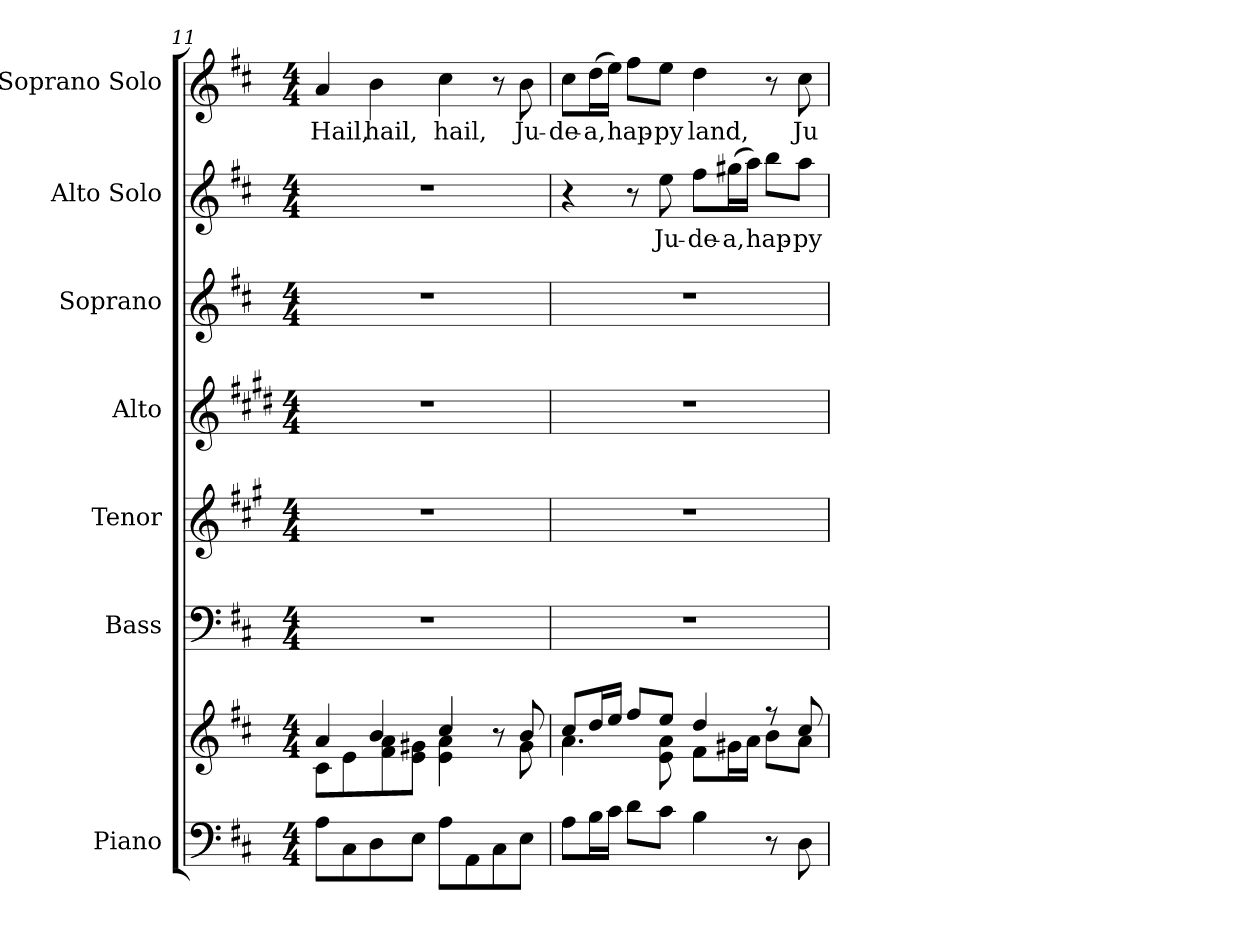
**kern	**kern	**kern	**kern	**kern	**kern	**kern	**text	**kern	**text
*part7	*part7	*part6	*part5	*part4	*part3	*part2	*part2	*part1	*part1
*staff8	*staff7	*staff6	*staff5	*staff4	*staff3	*staff2	*staff2	*staff1	*staff1
*I"Piano	*	*I"Bass	*I"Tenor	*I"Alto	*I"Soprano	*I"Alto Solo	*	*I"Soprano Solo	*
*I'Pno.	*	*I'B.	*I'T.	*I'A.	*I'S.	*I'A. Solo	*	*I'S. Solo	*
*clefF4	*clefG2	*clefF4	*clefG2	*clefG2	*clefG2	*clefG2	*	*clefG2	*
*	*	*	*ITrd4c7	*ITrd1c2	*ITrd-7c-12	*ITrd12c21	*	*	*
*k[f#c#]	*k[f#c#]	*k[f#c#]	*k[f#c#]	*k[f#c#]	*k[f#c#]	*k[f#c#]	*	*k[f#c#]	*
*D:	*D:	*D:	*D:	*D:	*D:	*D:	*	*D:	*
*M4/4	*M4/4	*M4/4	*M4/4	*M4/4	*M4/4	*M4/4	*	*M4/4	*
=11	=11	=11	=11	=11	=11	=11	=11	=11	=11
*	*^	*	*	*	*	*	*	*	*
!	!	!	!	!	!	!	!	!	!	!LO:LY:b:color=#000000
8Ai\L	4ai/	8c#i\L	1r	1r	1r	1r	1r	.	4ai/	Hail,
8C#i\	.	8ei\	.	.	.	.	.	.	.	.
!	!	!	!	!	!	!	!	!	!	!LO:LY:b:color=#000000
8Di\	4bi/	8f#i\ 8ai	.	.	.	.	.	.	4bi\	hail,
8Ei\J	.	8ei\ 8g#XiJ	.	.	.	.	.	.	.	.
!	!	!	!	!	!	!	!	!	!	!LO:LY:b:color=#000000
8Ai\L	4cc#i/	4ei\ 4ai	.	.	.	.	.	.	4cc#i\	hail,
8AAi\	.	.	.	.	.	.	.	.	.	.
8C#i\	8r	8ryy	.	.	.	.	.	.	8r	.
!	!	!	!	!	!	!	!	!	!	!LO:LY:b:color=#000000
8Ei\J	8bi/	8g#i\	.	.	.	.	.	.	8bi\	Ju-
=12	=12	=12	=12	=12	=12	=12	=12	=12	=12	=12
!	!	!	!	!	!	!	!	!	!	!LO:LY:b:color=#000000
8Ai\L	8cc#i/L	4.ai\	1r	1r	1r	1r	4r	.	8cc#i\L	-de-
!	!	!	!	!	!	!	!	!	!	!LO:LY:b:color=#000000
16Bi\L	16ddi/L	.	.	.	.	.	.	.	(16ddi\L	-a,
16c#i\JJ	16eei/JJ	.	.	.	.	.	.	.	16eei\JJ)	.
!	!	!	!	!	!	!	!	!	!	!LO:LY:b:color=#000000
8di\L	8ff#i/L	.	.	.	.	.	8r	.	8ff#i\L	hap-
!	!	!	!	!	!	!	!	!LO:LY:b:color=#000000	!	!
!	!	!	!	!	!	!	!	!	!	!LO:LY:b:color=#000000
8c#i\J	8eei/J	8ei\ 8ai	.	.	.	.	8ei\	Ju-	8eei\J	-py
!	!	!	!	!	!	!	!	!LO:LY:b:color=#000000	!	!
!	!	!	!	!	!	!	!	!	!	!LO:LY:b:color=#000000
4Bi\	4ddi/	8f#i\L	.	.	.	.	8f#i\L	-de-	4ddi\	land,
!	!	!	!	!	!	!	!	!LO:LY:b:color=#000000	!	!
.	.	16g#Xi\L	.	.	.	.	(16g#Xi\L	-a,	.	.
.	.	16ai\JJ	.	.	.	.	16ai\JJ)	.	.	.
!	!	!	!	!	!	!	!	!LO:LY:b:color=#000000	!	!
8r	8r	8bi\L	.	.	.	.	8bi\L	hap-	8r	.
!	!	!	!	!	!	!	!	!LO:LY:b:color=#000000	!	!
!	!	!	!	!	!	!	!	!	!	!LO:LY:b:color=#000000
8Di\	8cc#i/	8ai\J	.	.	.	.	8ai\J	-py	8cc#i\	Ju-
*	*v	*v	*	*	*	*	*	*	*	*
=	=	=	=	=	=	=	=	=	=
*-	*-	*-	*-	*-	*-	*-	*-	*-	*-
